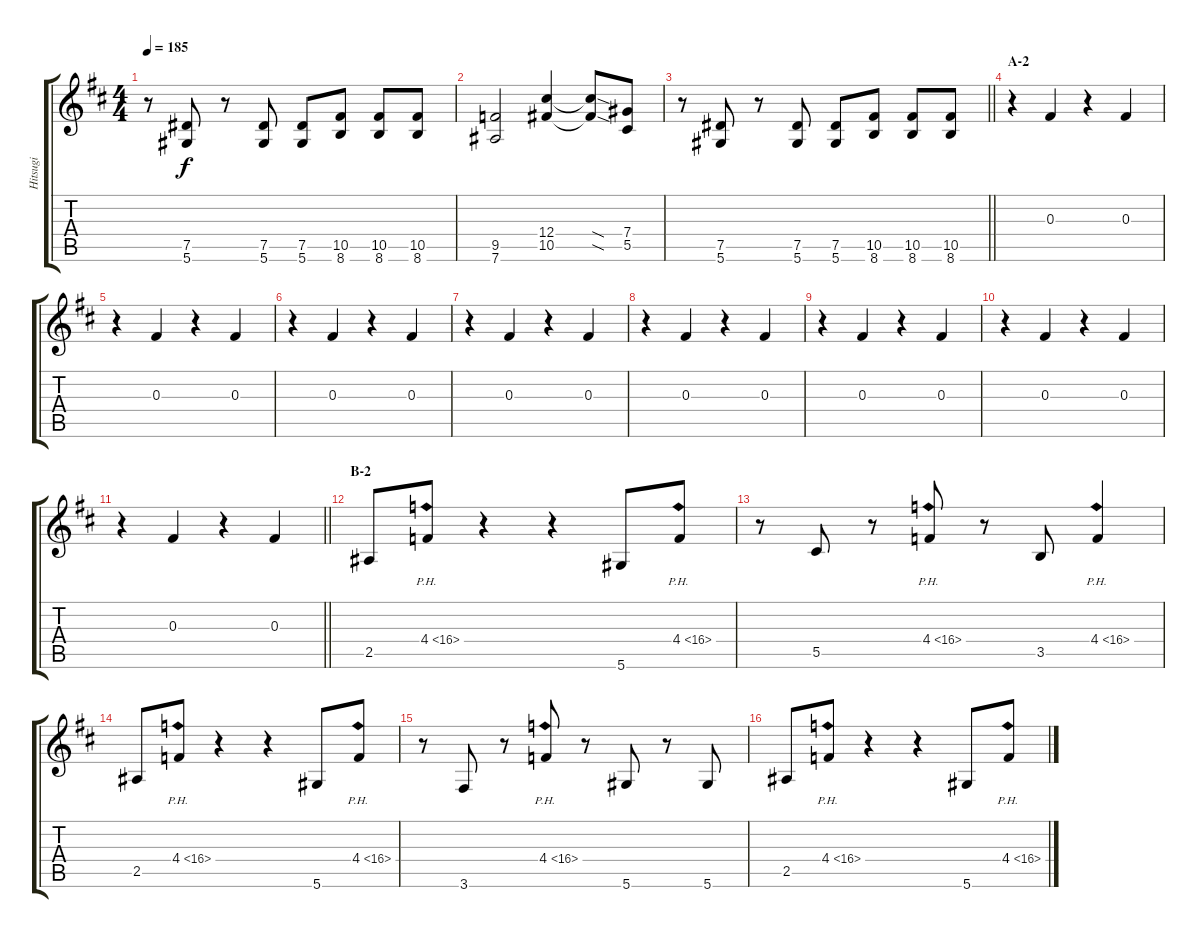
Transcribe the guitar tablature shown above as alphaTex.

\track ("Hitsugi" "Hitsugi") {instrument overdrivenguitar}
\staff {score tabs}
\tuning (Eb4 Bb3 Gb3 Db3 Ab2 Eb2) {hide}
\ts (4 4)
\tempo 185
\clef g2
\ks d
r.8{dy f} (7.5 5.6).8 r.8 (7.5 5.6).8 (7.5 5.6).8 (10.5 8.6).8 (10.5 8.6).8 (10.5 8.6).8 |
(9.5 7.6).2 (12.4 10.5).4 (12.4{sod t} 10.5{sod t}).8 (7.4 5.5).8 |
\barLineRight lightlight
r.8 (7.5 5.6).8 r.8 (7.5 5.6).8 (7.5 5.6).8 (10.5 8.6).8 (10.5 8.6).8 (10.5 8.6).8 |
\section ("" "A-2")
r.4 0.3.4 r.4 0.3.4 |
r.4 0.3.4 r.4 0.3.4 |
r.4 0.3.4 r.4 0.3.4 |
r.4 0.3.4 r.4 0.3.4 |
r.4 0.3.4 r.4 0.3.4 |
r.4 0.3.4 r.4 0.3.4 |
r.4 0.3.4 r.4 0.3.4 |
\barLineRight lightlight
r.4 0.3.4 r.4 0.3.4 |
\section ("" "B-2")
2.5.8 4.4{ph 12}.8 r.4 r.4 5.6.8 4.4{ph 12}.8 |
r.8 5.5.8 r.8 4.4{ph 12}.8 r.8 3.5.8 4.4{ph 12}.4 |
2.5.8 4.4{ph 12}.8 r.4 r.4 5.6.8 4.4{ph 12}.8 |
r.8 3.6.8 r.8 4.4{ph 12}.8 r.8 5.6.8 r.8 5.6.8 |
2.5.8 4.4{ph 12}.8 r.4 r.4 5.6.8 4.4{ph 12}.8
